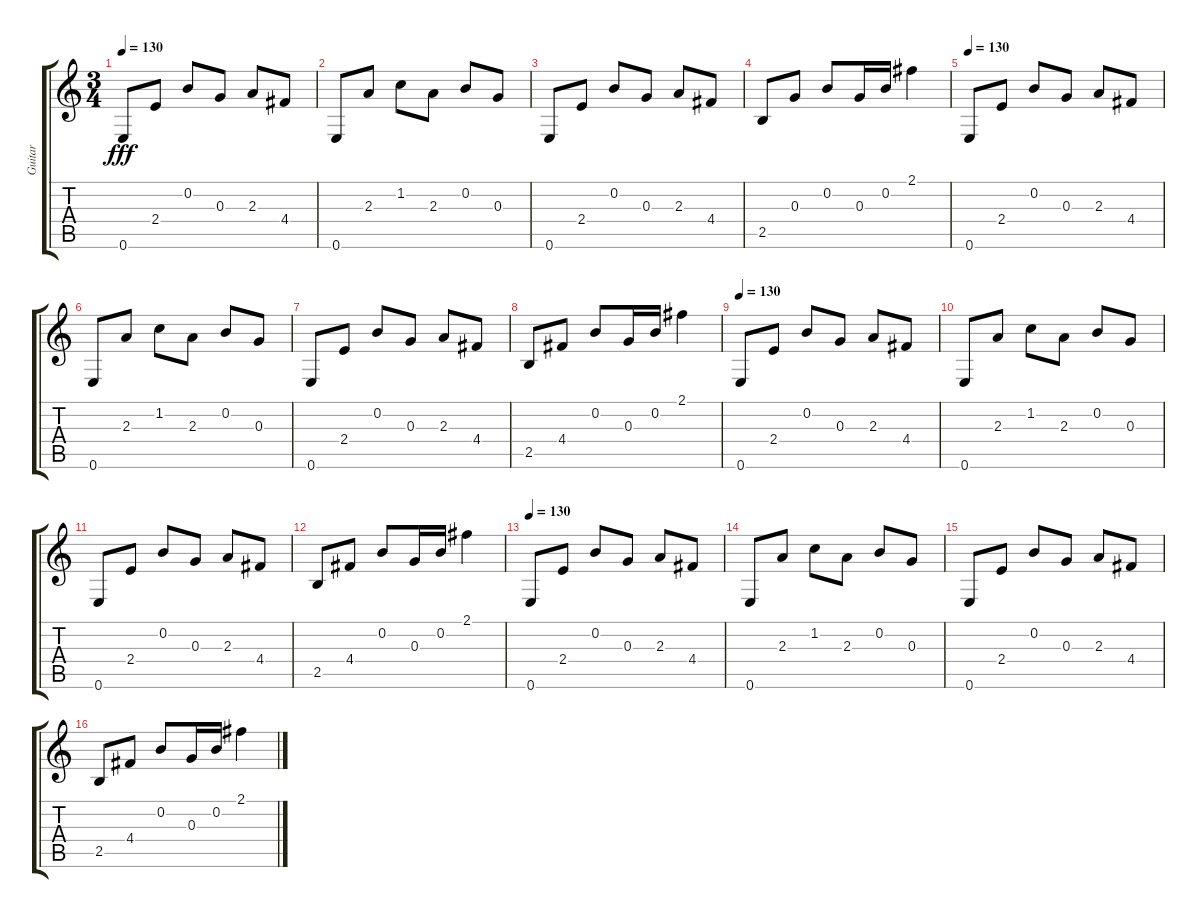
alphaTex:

\track ("Guitar" "Guitar") {instrument electricguitarclean}
\staff {score tabs}
\tuning (E4 B3 G3 D3 A2 E2) {hide}
\ts (3 4)
\tempo 130
\clef g2
\ks c
0.6.8{dy fff instrument electricguitarclean} 2.4.8 0.2.8 0.3.8 2.3.8 4.4.8 |
0.6.8 2.3.8 1.2.8 2.3.8 0.2.8 0.3.8 |
0.6.8 2.4.8 0.2.8 0.3.8 2.3.8 4.4.8 |
2.5.8 0.3.8 0.2.8 0.3.16 0.2.16 2.1.4 |
\tempo 130
0.6.8 2.4.8 0.2.8 0.3.8 2.3.8 4.4.8 |
0.6.8 2.3.8 1.2.8 2.3.8 0.2.8 0.3.8 |
0.6.8 2.4.8 0.2.8 0.3.8 2.3.8 4.4.8 |
2.5.8 4.4.8 0.2.8 0.3.16 0.2.16 2.1.4 |
\tempo 130
0.6.8 2.4.8 0.2.8 0.3.8 2.3.8 4.4.8 |
0.6.8 2.3.8 1.2.8 2.3.8 0.2.8 0.3.8 |
0.6.8 2.4.8 0.2.8 0.3.8 2.3.8 4.4.8 |
2.5.8 4.4.8 0.2.8 0.3.16 0.2.16 2.1.4 |
\tempo 130
0.6.8 2.4.8 0.2.8 0.3.8 2.3.8 4.4.8 |
0.6.8 2.3.8 1.2.8 2.3.8 0.2.8 0.3.8 |
0.6.8 2.4.8 0.2.8 0.3.8 2.3.8 4.4.8 |
2.5.8 4.4.8 0.2.8 0.3.16 0.2.16 2.1.4
